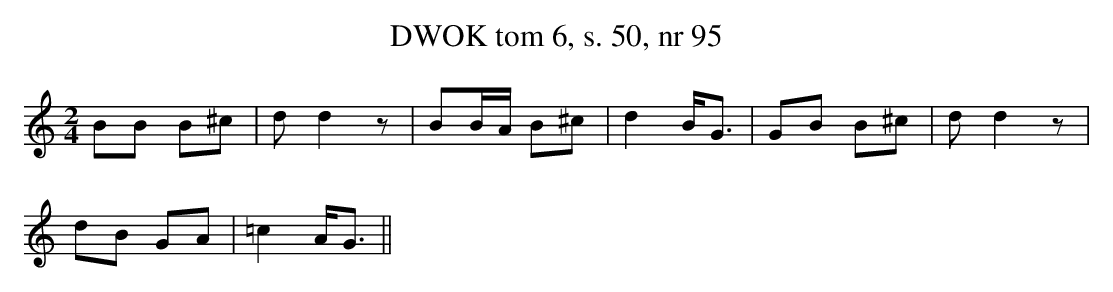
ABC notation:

X:1
T:DWOK tom 6, s. 50, nr 95
L:1/16
M:2/4
K:C
B2B2 B2^c2|d2d4z2|B2BA B2^c2|d4 BG3|G2B2 B2^c2|d2d4z2|
d2B2 G2A2|=c4 AG3||
